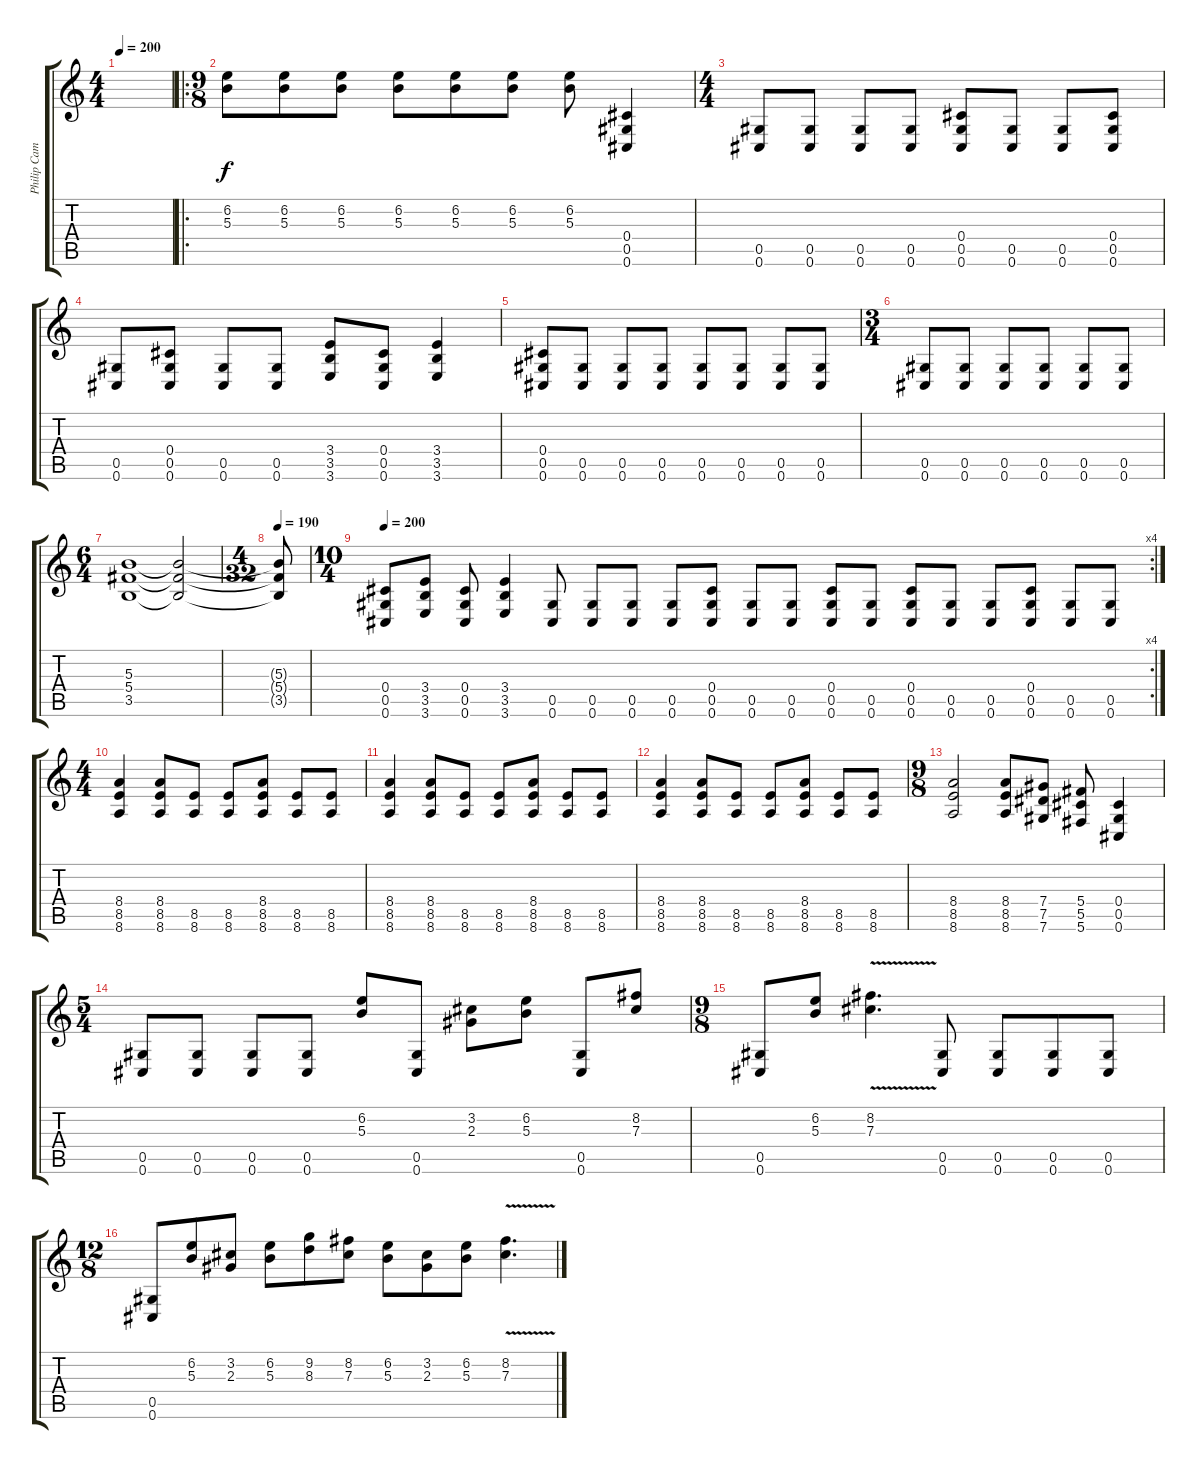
\track ("Philip Campbell" "Philip Cam") {instrument distortionguitar}
\staff {score tabs}
\tuning (Eb4 Bb3 Gb3 Db3 Ab2 Db2) {hide}
\ts (4 4)
\tempo 200
\clef g2
\ks c
|
\ro
\ts (9 8)
(6.2 5.3).8 (6.2 5.3).8 (6.2 5.3).8 (6.2 5.3).8 (6.2 5.3).8 (6.2 5.3).8 (6.2 5.3).8 (0.4 0.5 0.6).4 |
\ts (4 4)
(0.5 0.6).8 (0.5 0.6).8 (0.5 0.6).8 (0.5 0.6).8 (0.4 0.5 0.6).8 (0.5 0.6).8 (0.5 0.6).8{txt ""} (0.4 0.5 0.6).8 |
(0.5 0.6).8 (0.4 0.5 0.6).8 (0.5 0.6).8 (0.5 0.6).8 (3.4 3.5 3.6).8 (0.4 0.5 0.6).8 (3.4 3.5 3.6).4 |
(0.4 0.5 0.6).8 (0.5 0.6).8 (0.5 0.6).8 (0.5 0.6).8 (0.5 0.6).8 (0.5 0.6).8 (0.5 0.6).8 (0.5 0.6).8 |
\ts (3 4)
(0.5 0.6).8 (0.5 0.6).8 (0.5 0.6).8 (0.5 0.6).8 (0.5 0.6).8 (0.5 0.6).8 |
\ts (6 4)
(5.3 5.4 3.5).1 (5.3{t} 5.4{t} 3.5{t}).2 |
\ts (4 32)
\tempo 190
(5.3{t} 5.4{t} 3.5{t}).8 |
\rc 4
\ts (10 4)
\tempo 200
(0.4 0.5 0.6).8 (3.4 3.5 3.6).8 (0.4 0.5 0.6).8 (3.4 3.5 3.6).4 (0.5 0.6).8 (0.5 0.6).8 (0.5 0.6).8 (0.5 0.6).8 (0.4 0.5 0.6).8 (0.5 0.6).8 (0.5 0.6).8 (0.4 0.5 0.6).8 (0.5 0.6).8 (0.4 0.5 0.6).8 (0.5 0.6).8 (0.5 0.6).8 (0.4 0.5 0.6).8 (0.5 0.6).8 (0.5 0.6).8 |
\ts (4 4)
(8.4 8.5 8.6).4 (8.4 8.5 8.6).8 (8.5 8.6).8 (8.5 8.6).8 (8.4 8.5 8.6).8 (8.5 8.6).8 (8.5 8.6).8 |
(8.4 8.5 8.6).4 (8.4 8.5 8.6).8 (8.5 8.6).8 (8.5 8.6).8 (8.4 8.5 8.6).8 (8.5 8.6).8 (8.5 8.6).8 |
(8.4 8.5 8.6).4 (8.4 8.5 8.6).8 (8.5 8.6).8 (8.5 8.6).8 (8.4 8.5 8.6).8 (8.5 8.6).8 (8.5 8.6).8 |
\ts (9 8)
(8.4 8.5 8.6).2 (8.4 8.5 8.6).8 (7.4 7.5 7.6).8 (5.4 5.5 5.6).8 (0.4 0.5 0.6).4 |
\ts (5 4)
(0.5 0.6).8 (0.5 0.6).8 (0.5 0.6).8 (0.5 0.6).8 (6.2 5.3).8 (0.5 0.6).8 (3.2 2.3).8 (6.2 5.3).8 (0.5 0.6).8 (8.2 7.3).8 |
\ts (9 8)
(0.5 0.6).8 (6.2 5.3).8 (8.2{v} 7.3{v}).4{d} (0.5 0.6).8 (0.5 0.6).8 (0.5 0.6).8 (0.5 0.6).8 |
\ts (12 8)
(0.5 0.6).8 (6.2 5.3).8 (3.2 2.3).8 (6.2 5.3).8 (9.2 8.3).8 (8.2 7.3).8 (6.2 5.3).8 (3.2 2.3).8 (6.2 5.3).8 (8.2{v} 7.3{v}).4{d}
